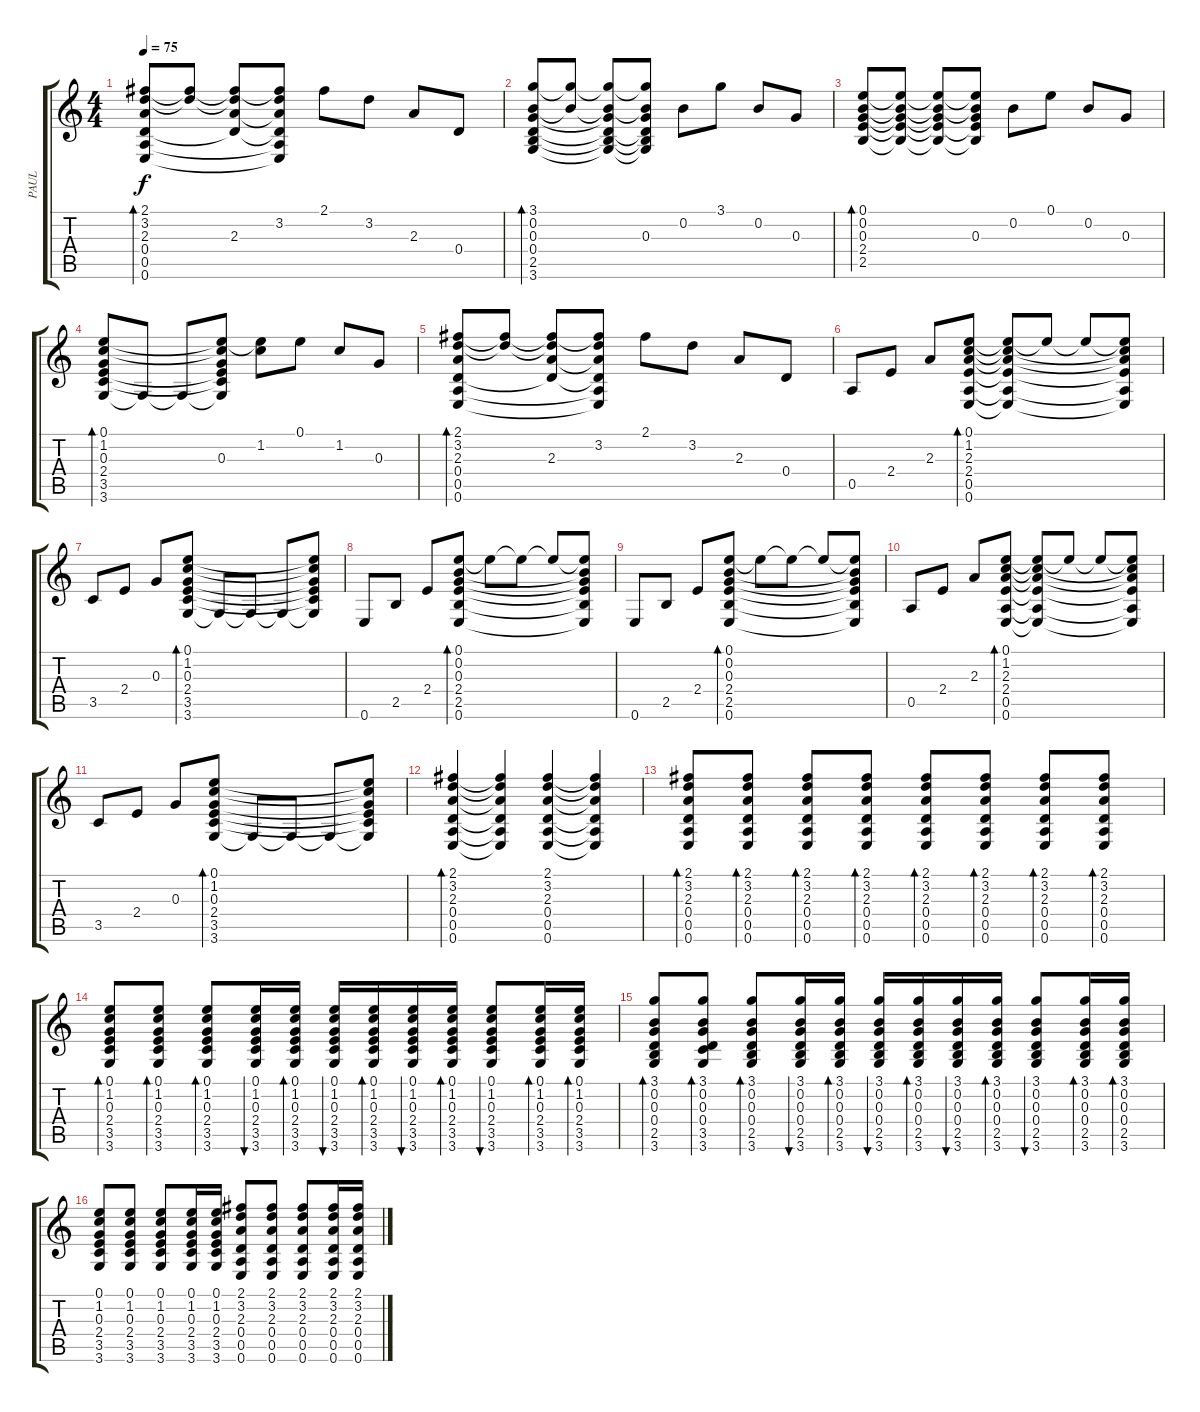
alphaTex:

\track ("PAUL" "PAUL") {instrument acousticguitarnylon}
\staff {score tabs}
\tuning (E4 B3 G3 D3 A2 E2) {hide}
\ts (4 4)
\tempo 75
\clef g2
\ks c
(2.1 3.2 2.3 0.4 0.5 0.6).8{bd 240 dy f} (2.1{t} 3.2{t}).8 (2.1{t} 3.2{t} 2.3 0.4{t}).8 (2.1{t} 3.2 2.3{t} 0.4{t} 0.5{t} 0.6{t}).8 2.1.8 3.2.8 2.3.8 0.4.8 |
(3.1 0.2 0.3 0.4 2.5 3.6).8{bd 240} (3.1{t} 0.2{t}).8 (3.1{t} 0.2{t} 0.3{t} 0.4{t} 2.5{t} 3.6{t}).8 (3.1{t} 0.2{t} 0.3 0.4{t} 2.5{t} 3.6{t}).8 0.2.8 3.1.8 0.2.8 0.3.8 |
(0.1 0.2 0.3 2.4 2.5).8{bd 240} (0.1{t} 0.2{t} 0.3{t} 2.4{t} 2.5{t}).8 (0.1{t} 0.2{t} 0.3{t} 2.4{t} 2.5{t}).8 (0.1{t} 0.2{t} 0.3 2.4{t} 2.5{t}).8 0.2.8 0.1.8 0.2.8 0.3.8 |
(0.1 1.2 0.3 2.4 3.5 3.6).8{bd 240} 3.6{t}.8 3.6{t}.8 (0.1{t} 1.2{t} 0.3 2.4{t} 3.5{t} 3.6{t}).8 (0.1{t} 1.2).8 0.1.8 1.2.8 0.3.8 |
(2.1 3.2 2.3 0.4 0.5 0.6).8{bd 240} (2.1{t} 3.2{t}).8 (2.1{t} 3.2{t} 2.3 0.4{t}).8 (2.1{t} 3.2 2.3{t} 0.4{t} 0.5{t} 0.6{t}).8 2.1.8 3.2.8 2.3.8 0.4.8 |
0.5.8 2.4.8 2.3.8 (0.1 1.2 2.3 2.4 0.5 0.6).8{bd 480} (0.1{t} 1.2{t} 2.3{t} 2.4{t} 0.5{t} 0.6{t}).8 0.1{t}.8 0.1{t}.8 (0.1{t} 1.2{t} 2.3{t} 2.4{t} 0.5{t} 0.6{t}).8 |
3.5.8 2.4.8 0.3.8 (0.1 1.2 0.3 2.4 3.5 3.6).8{bd 480} 3.6{t}.8 3.6{t}.8 3.6{t}.8 (0.1{t} 1.2{t} 0.3{t} 2.4{t} 3.5{t} 3.6{t}).8 |
0.6.8 2.5.8 2.4.8 (0.1 0.2 0.3 2.4 2.5 0.6).8{bd 480} 0.1{t}.8 0.1{t}.8 0.1{t}.8 (0.1{t} 0.2{t} 0.3{t} 2.4{t} 2.5{t} 0.6{t}).8 |
0.6.8 2.5.8 2.4.8 (0.1 0.2 0.3 2.4 2.5 0.6).8{bd 480} 0.1{t}.8 0.1{t}.8 0.1{t}.8 (0.1{t} 0.2{t} 0.3{t} 2.4{t} 2.5{t} 0.6{t}).8 |
0.5.8 2.4.8 2.3.8 (0.1 1.2 2.3 2.4 0.5 0.6).8{bd 480} (0.1{t} 1.2{t} 2.3{t} 2.4{t} 0.5{t} 0.6{t}).8 0.1{t}.8 0.1{t}.8 (0.1{t} 1.2{t} 2.3{t} 2.4{t} 0.5{t} 0.6{t}).8 |
3.5.8 2.4.8 0.3.8 (0.1 1.2 0.3 2.4 3.5 3.6).8{bd 480} 3.6{t}.8 3.6{t}.8 3.6{t}.8 (0.1{t} 1.2{t} 0.3{t} 2.4{t} 3.5{t} 3.6{t}).8 |
(2.1 3.2 2.3 0.4 0.5 0.6).4{bd 480} (2.1{t} 3.2{t} 2.3{t} 0.4{t} 0.5{t} 0.6{t}).4 (2.1 3.2 2.3 0.4 0.5 0.6).4 (2.1{t} 3.2{t} 2.3{t} 0.4{t} 0.5{t} 0.6{t}).4 |
(2.1 3.2 2.3 0.4 0.5 0.6).8{bd 120} (2.1 3.2 2.3 0.4 0.5 0.6).8{bd 120} (2.1 3.2 2.3 0.4 0.5 0.6).8{bd 120} (2.1 3.2 2.3 0.4 0.5 0.6).8{bd 120} (2.1 3.2 2.3 0.4 0.5 0.6).8{bd 120} (2.1 3.2 2.3 0.4 0.5 0.6).8{bd 120} (2.1 3.2 2.3 0.4 0.5 0.6).8{bd 120} (2.1 3.2 2.3 0.4 0.5 0.6).8{bd 120} |
(0.1 1.2 0.3 2.4 3.5 3.6).8{bd 30} (0.1 1.2 0.3 2.4 3.5 3.6).8{bd 30} (0.1 1.2 0.3 2.4 3.5 3.6).8{bd 30} (0.1 1.2 0.3 2.4 3.5 3.6).16{bu 30} (0.1 1.2 0.3 2.4 3.5 3.6).16{bd 30} (0.1 1.2 0.3 2.4 3.5 3.6).16{bu 30} (0.1 1.2 0.3 2.4 3.5 3.6).16{bd 30} (0.1 1.2 0.3 2.4 3.5 3.6).16{bu 30} (0.1 1.2 0.3 2.4 3.5 3.6).16{bd 30} (0.1 1.2 0.3 2.4 3.5 3.6).8{bu 30} (0.1 1.2 0.3 2.4 3.5 3.6).16{bd 30} (0.1 1.2 0.3 2.4 3.5 3.6).16{bd 30} |
(3.1 0.2 0.3 0.4 2.5 3.6).8{bd 30} (3.1 0.2 0.3 0.4 3.5 3.6).8{bd 30} (3.1 0.2 0.3 0.4 2.5 3.6).8{bd 30} (3.1 0.2 0.3 0.4 2.5 3.6).16{bu 30} (3.1 0.2 0.3 0.4 2.5 3.6).16{bd 30} (3.1 0.2 0.3 0.4 2.5 3.6).16{bu 30} (3.1 0.2 0.3 0.4 2.5 3.6).16{bd 30} (3.1 0.2 0.3 0.4 2.5 3.6).16{bu 30} (3.1 0.2 0.3 0.4 2.5 3.6).16{bd 30} (3.1 0.2 0.3 0.4 2.5 3.6).8{bu 30} (3.1 0.2 0.3 0.4 2.5 3.6).16{bd 30} (3.1 0.2 0.3 0.4 2.5 3.6).16{bd 30} |
(0.1 1.2 0.3 2.4 3.5 3.6).8 (0.1 1.2 0.3 2.4 3.5 3.6).8 (0.1 1.2 0.3 2.4 3.5 3.6).8 (0.1 1.2 0.3 2.4 3.5 3.6).16 (0.1 1.2 0.3 2.4 3.5 3.6).16 (2.1 3.2 2.3 0.4 0.5 0.6).8 (2.1 3.2 2.3 0.4 0.5 0.6).8 (2.1 3.2 2.3 0.4 0.5 0.6).8 (2.1 3.2 2.3 0.4 0.5 0.6).16 (2.1 3.2 2.3 0.4 0.5 0.6).16
